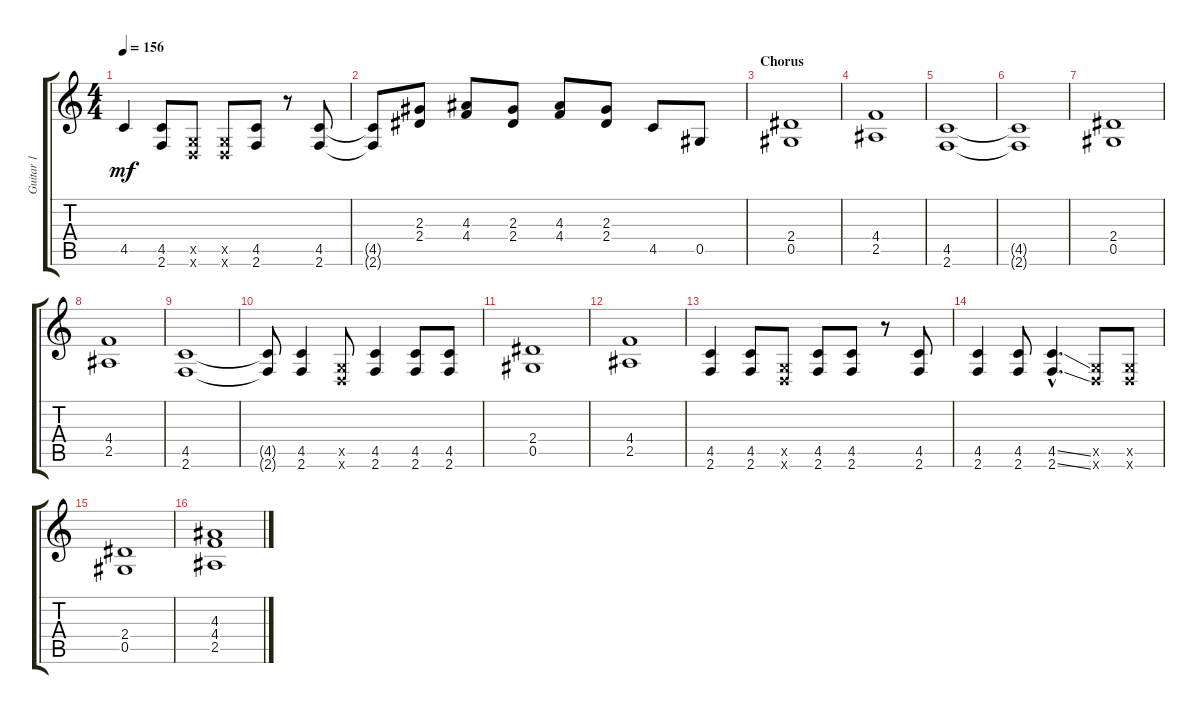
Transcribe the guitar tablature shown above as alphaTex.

\track ("Guitar 1" "Guitar 1") {instrument distortionguitar}
\staff {score tabs}
\tuning (Eb4 Bb3 Gb3 Db3 Ab2 Eb2) {hide}
\ts (4 4)
\tempo 156
\clef g2
\ks c
4.5.4{dy mf} (4.5 2.6).8 (-1.5{x} -1.6{x}).8 (-1.5{x} -1.6{x}).8 (4.5 2.6).8 r.8 (4.5 2.6).8 |
(4.5{t} 2.6{t}).8 (2.3 2.4).8 (4.3 4.4).8 (2.3 2.4).8 (4.3 4.4).8 (2.3 2.4).8 4.5.8 0.5.8 |
\section ("" "Chorus")
(2.4 0.5).1 |
(4.4 2.5).1 |
(4.5 2.6).1 |
(4.5{t} 2.6{t}).1 |
(2.4 0.5).1 |
(4.4 2.5).1 |
(4.5 2.6).1 |
(4.5{t} 2.6{t}).8 (4.5 2.6).4 (-1.5{x} -1.6{x}).8 (4.5 2.6).4 (4.5 2.6).8 (4.5 2.6).8 |
(2.4 0.5).1 |
(4.4 2.5).1 |
(4.5 2.6).4 (4.5 2.6).8 (-1.5{x} -1.6{x}).8 (4.5 2.6).8 (4.5 2.6).8 r.8 (4.5 2.6).8 |
(4.5 2.6).4 (4.5 2.6).8 (4.5{ss hac} 2.6{ss hac}).4{d} (-1.5{x} -1.6{x}).8 (-1.5{x} -1.6{x}).8 |
(2.4 0.5).1 |
(4.3 4.4 2.5).1
